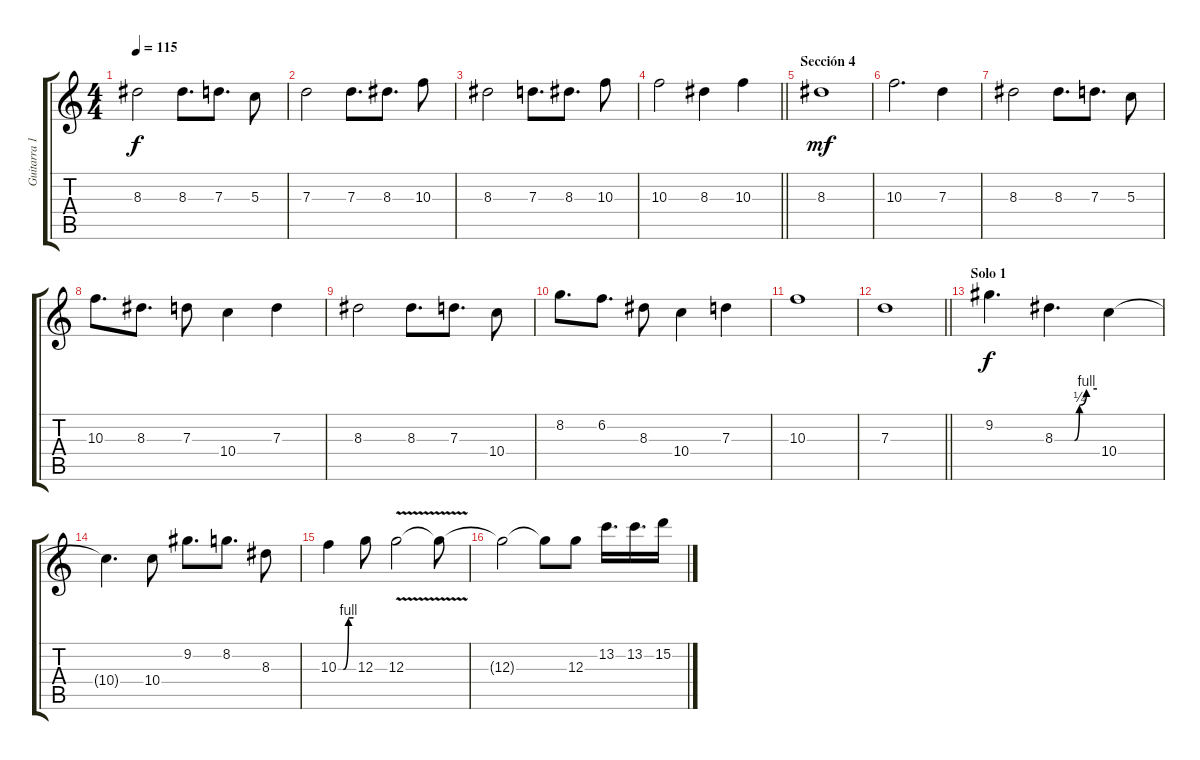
\track ("Guitarra 1" "Guitarra 1") {instrument distortionguitar}
\staff {score tabs}
\tuning (E4 B3 G3 D3 A2 E2) {hide}
\ts (4 4)
\tempo 115
\clef g2
\ks c
8.3.2{dy f} 8.3.8{d} 7.3.8{d} 5.3.8 |
7.3.2 7.3.8{d} 8.3.8{d} 10.3.8 |
8.3.2 7.3.8{d} 8.3.8{d} 10.3.8 |
\barLineRight lightlight
10.3.2 8.3.4 10.3.4 |
\section ("" "Sección 4")
8.3.1{dy mf} |
10.3.2{d} 7.3.4 |
8.3.2 8.3.8{d} 7.3.8{d} 5.3.8 |
10.3.8{d} 8.3.8{d} 7.3.8 10.4.4 7.3.4 |
8.3.2 8.3.8{d} 7.3.8{d} 10.4.8 |
8.2.8{d} 6.2.8{d} 8.3.8 10.4.4 7.3.4 |
10.3.1 |
\barLineRight lightlight
7.3.1 |
\section ("" "Solo 1")
9.2.4{d dy f} 8.3{be (custom 0 0 28 0 35 1 45 4 60 4)}.4{d} 10.4.4 |
10.4{t}.4{d} 10.4.8 9.2.8{d} 8.2.8{d} 8.3.8 |
10.3{be (custom 0 0 20 0 40 4 60 4)}.4 12.3.8 12.3{v}.2 12.3{t}.8 |
12.3{t}.2 12.3{t}.8 12.3.8 13.2.16{d} 13.2.16{d} 15.2.16
